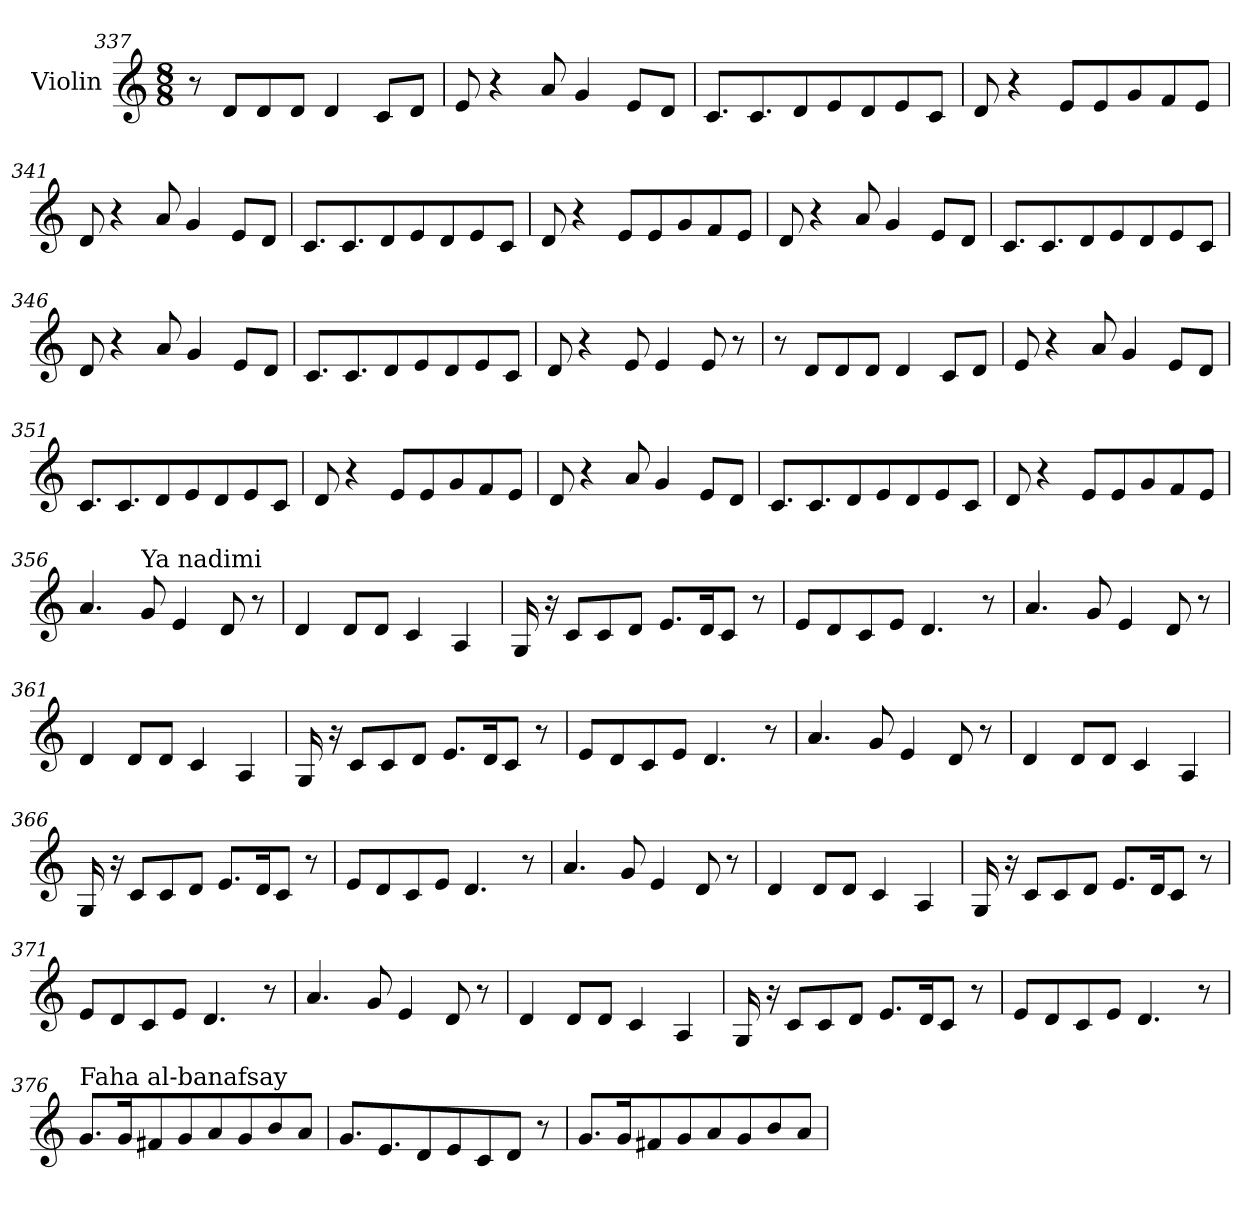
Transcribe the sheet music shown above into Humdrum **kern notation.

**kern
*part1
*staff1
*I"Violin
*clefG2
*k[]
*C:
*M8/8
=337
8r
8d/L
8d/
8d/J
4d/
8c/L
8d/J
=338
8e/
4r
8a/
4g/
8e/L
8d/J
!!LO:LB:g=z
=339
8.c/L
8.c/
8d/
8e/
8d/
8e/
8c/J
=340
8d/
4r
8e/L
8e/
8g/
8f/
8e/J
=341
8d/
4r
8a/
4g/
8e/L
8d/J
=342
8.c/L
8.c/
8d/
8e/
8d/
8e/
8c/J
!!LO:LB:g=z
=343
8d/
4r
8e/L
8e/
8g/
8f/
8e/J
=344
8d/
4r
8a/
4g/
8e/L
8d/J
=345
8.c/L
8.c/
8d/
8e/
8d/
8e/
8c/J
=346
8d/
4r
8a/
4g/
8e/L
8d/J
!!LO:LB:g=z
=347
8.c/L
8.c/
8d/
8e/
8d/
8e/
8c/J
=348
8d/
4r
8e/
4e/
8e/
8r
=349
8r
8d/L
8d/
8d/J
4d/
8c/L
8d/J
=350
8e/
4r
8a/
4g/
8e/L
8d/J
!!LO:LB:g=z
=351
8.c/L
8.c/
8d/
8e/
8d/
8e/
8c/J
=352
8d/
4r
8e/L
8e/
8g/
8f/
8e/J
=353
8d/
4r
8a/
4g/
8e/L
8d/J
=354
8.c/L
8.c/
8d/
8e/
8d/
8e/
8c/J
!!LO:LB:g=z
=355
8d/
4r
8e/L
8e/
8g/
8f/
8e/J
=356
*MM120
4.a/
!LO:TX:a:t=Ya nadimi
8g/
4e/
8d/
8r
=357
4d/
8d/L
8d/J
4c/
4A/
=358
16G/
16r
8c/L
8c/
8d/J
8.e/L
16d/K
8c/J
8r
!!LO:LB:g=z
=359
8e/L
8d/
8c/
8e/J
4.d/
8r
=360
4.a/
8g/
4e/
8d/
8r
=361
4d/
8d/L
8d/J
4c/
4A/
=362
16G/
16r
8c/L
8c/
8d/J
8.e/L
16d/K
8c/J
8r
!!LO:PB:g=z
=363
8e/L
8d/
8c/
8e/J
4.d/
8r
=364
4.a/
8g/
4e/
8d/
8r
=365
4d/
8d/L
8d/J
4c/
4A/
=366
16G/
16r
8c/L
8c/
8d/J
8.e/L
16d/K
8c/J
8r
!!LO:LB:g=z
=367
8e/L
8d/
8c/
8e/J
4.d/
8r
=368
4.a/
8g/
4e/
8d/
8r
=369
4d/
8d/L
8d/J
4c/
4A/
=370
16G/
16r
8c/L
8c/
8d/J
8.e/L
16d/K
8c/J
8r
!!LO:LB:g=z
=371
8e/L
8d/
8c/
8e/J
4.d/
8r
=372
4.a/
8g/
4e/
8d/
8r
=373
4d/
8d/L
8d/J
4c/
4A/
=374
16G/
16r
8c/L
8c/
8d/J
8.e/L
16d/K
8c/J
8r
!!LO:LB:g=z
=375
8e/L
8d/
8c/
8e/J
4.d/
8r
=376
!LO:TX:a:t=Faha al-banafsay
8.g/L
16g/K
8f#X/
8g/
8a/
8g/
8b/
8a/J
=377
8.g/L
8.e/
8d/
8e/
8c/
8d/J
8r
=378
8.g/L
16g/K
8f#X/
8g/
8a/
8g/
8b/
8a/J
=
*-
